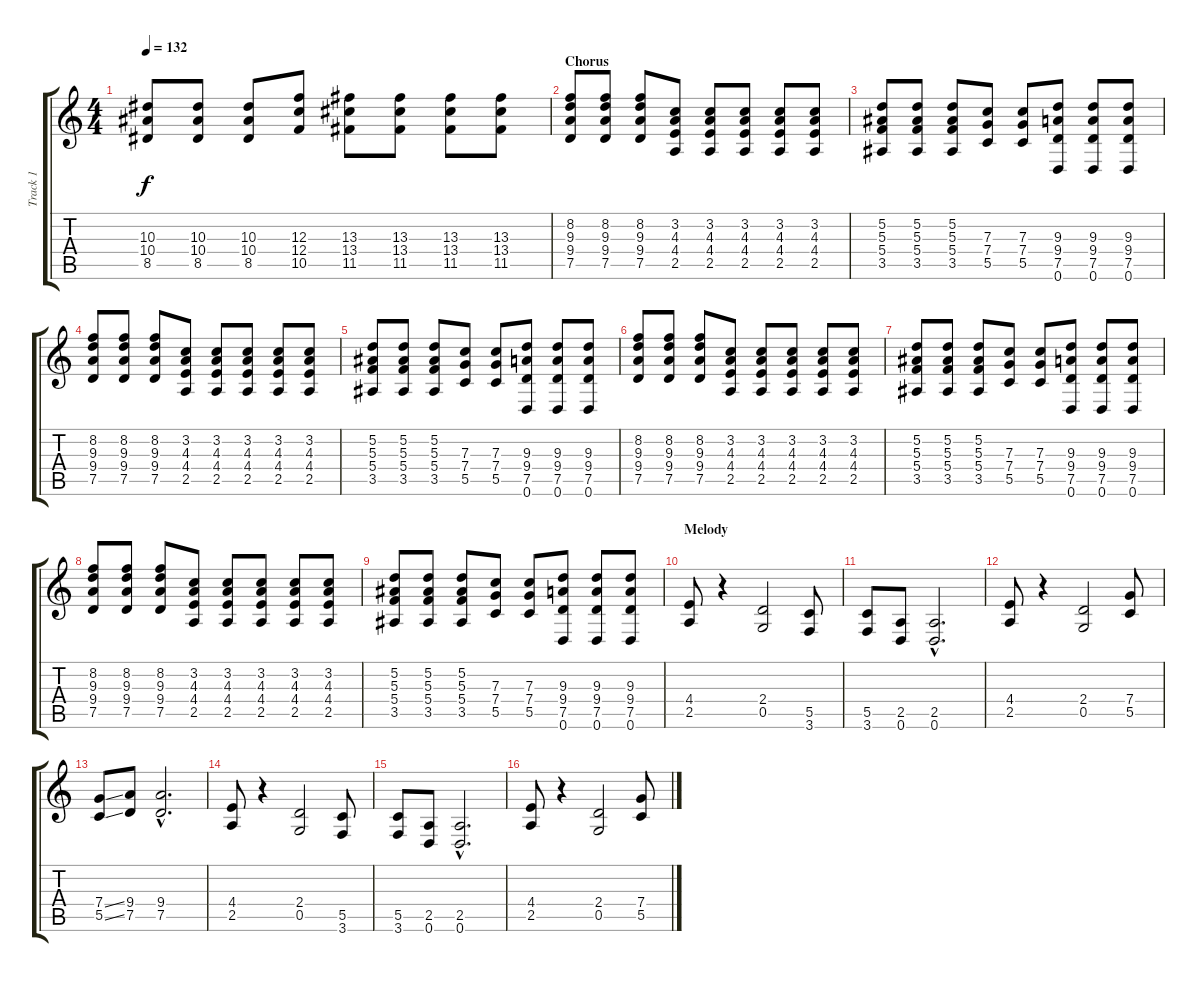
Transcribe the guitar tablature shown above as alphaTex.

\track ("Track 1" "Track 1") {instrument overdrivenguitar}
\staff {score tabs}
\tuning (D4 A3 F3 C3 G2 D2) {hide}
\ts (4 4)
\tempo 132
\clef g2
\ks c
(10.3 10.4 8.5).8{dy f} (10.3 10.4 8.5).8 (10.3 10.4 8.5).8 (12.3 12.4 10.5).8 (13.3 13.4 11.5).8 (13.3 13.4 11.5).8 (13.3 13.4 11.5).8 (13.3 13.4 11.5).8 |
\section ("" "Chorus")
(8.2 9.3 9.4 7.5).8 (8.2 9.3 9.4 7.5).8 (8.2 9.3 9.4 7.5).8 (3.2 4.3 4.4 2.5).8 (3.2 4.3 4.4 2.5).8 (3.2 4.3 4.4 2.5).8 (3.2 4.3 4.4 2.5).8 (3.2 4.3 4.4 2.5).8 |
(5.2 5.3 5.4 3.5).8 (5.2 5.3 5.4 3.5).8 (5.2 5.3 5.4 3.5).8 (7.3 7.4 5.5).8 (7.3 7.4 5.5).8 (9.3 9.4 7.5 0.6).8 (9.3 9.4 7.5 0.6).8 (9.3 9.4 7.5 0.6).8 |
(8.2 9.3 9.4 7.5).8 (8.2 9.3 9.4 7.5).8 (8.2 9.3 9.4 7.5).8 (3.2 4.3 4.4 2.5).8 (3.2 4.3 4.4 2.5).8 (3.2 4.3 4.4 2.5).8 (3.2 4.3 4.4 2.5).8 (3.2 4.3 4.4 2.5).8 |
(5.2 5.3 5.4 3.5).8 (5.2 5.3 5.4 3.5).8 (5.2 5.3 5.4 3.5).8 (7.3 7.4 5.5).8 (7.3 7.4 5.5).8 (9.3 9.4 7.5 0.6).8 (9.3 9.4 7.5 0.6).8 (9.3 9.4 7.5 0.6).8 |
(8.2 9.3 9.4 7.5).8 (8.2 9.3 9.4 7.5).8 (8.2 9.3 9.4 7.5).8 (3.2 4.3 4.4 2.5).8 (3.2 4.3 4.4 2.5).8 (3.2 4.3 4.4 2.5).8 (3.2 4.3 4.4 2.5).8 (3.2 4.3 4.4 2.5).8 |
(5.2 5.3 5.4 3.5).8 (5.2 5.3 5.4 3.5).8 (5.2 5.3 5.4 3.5).8 (7.3 7.4 5.5).8 (7.3 7.4 5.5).8 (9.3 9.4 7.5 0.6).8 (9.3 9.4 7.5 0.6).8 (9.3 9.4 7.5 0.6).8 |
(8.2 9.3 9.4 7.5).8 (8.2 9.3 9.4 7.5).8 (8.2 9.3 9.4 7.5).8 (3.2 4.3 4.4 2.5).8 (3.2 4.3 4.4 2.5).8 (3.2 4.3 4.4 2.5).8 (3.2 4.3 4.4 2.5).8 (3.2 4.3 4.4 2.5).8 |
(5.2 5.3 5.4 3.5).8 (5.2 5.3 5.4 3.5).8 (5.2 5.3 5.4 3.5).8 (7.3 7.4 5.5).8 (7.3 7.4 5.5).8 (9.3 9.4 7.5 0.6).8 (9.3 9.4 7.5 0.6).8 (9.3 9.4 7.5 0.6).8 |
\section ("" "Melody")
(4.4 2.5).8 r.4 (2.4 0.5).2 (5.5 3.6).8 |
(5.5 3.6).8 (2.5 0.6).8 (2.5{hac} 0.6{hac}).2{d} |
(4.4 2.5).8 r.4 (2.4 0.5).2 (7.4 5.5).8 |
(7.4{ss} 5.5{ss}).8 (9.4 7.5).8 (9.4{hac} 7.5{hac}).2{d} |
(4.4 2.5).8 r.4 (2.4 0.5).2 (5.5 3.6).8 |
(5.5 3.6).8 (2.5 0.6).8 (2.5{hac} 0.6{hac}).2{d} |
(4.4 2.5).8 r.4 (2.4 0.5).2 (7.4 5.5).8
